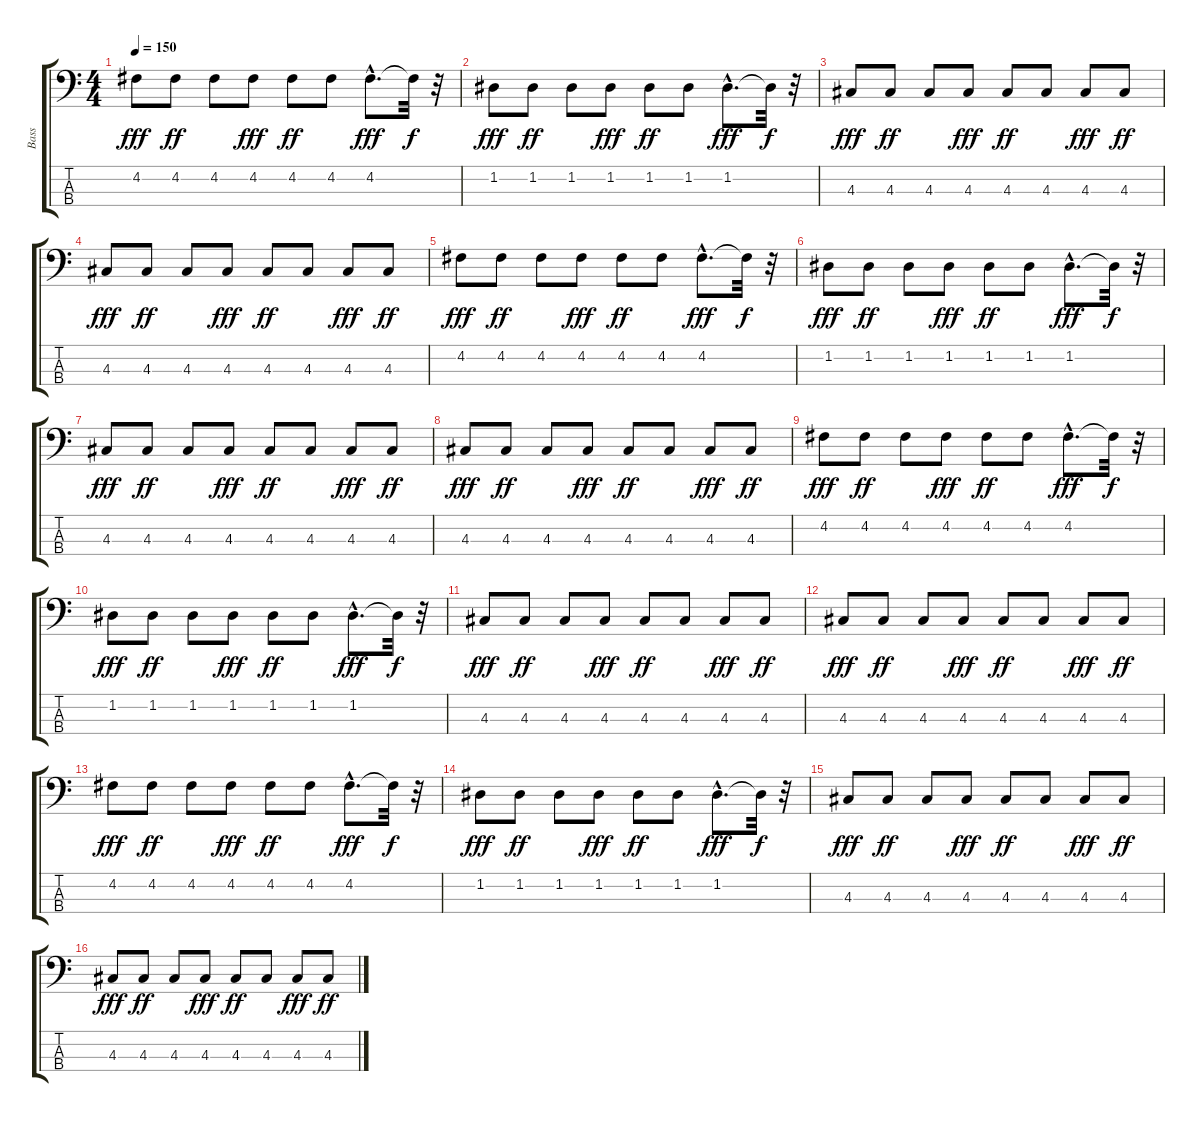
\track ("Bass" "Bass") {instrument electricbassfinger}
\staff {score tabs}
\tuning (G2 D2 A1 E1) {hide}
\ts (4 4)
\tempo 150
\clef f4
\ks c
4.2.8{dy fff} 4.2.8{dy ff} 4.2.8 4.2.8{dy fff} 4.2.8{dy ff} 4.2.8 4.2{hac}.8{d dy fff} 4.2{t}.32{dy f} r.32 |
1.2.8{dy fff} 1.2.8{dy ff} 1.2.8 1.2.8{dy fff} 1.2.8{dy ff} 1.2.8 1.2{hac}.8{d dy fff} 1.2{t}.32{dy f} r.32 |
4.3.8{dy fff} 4.3.8{dy ff} 4.3.8 4.3.8{dy fff} 4.3.8{dy ff} 4.3.8 4.3.8{dy fff} 4.3.8{dy ff} |
4.3.8{dy fff} 4.3.8{dy ff} 4.3.8 4.3.8{dy fff} 4.3.8{dy ff} 4.3.8 4.3.8{dy fff} 4.3.8{dy ff} |
4.2.8{dy fff} 4.2.8{dy ff} 4.2.8 4.2.8{dy fff} 4.2.8{dy ff} 4.2.8 4.2{hac}.8{d dy fff} 4.2{t}.32{dy f} r.32 |
1.2.8{dy fff} 1.2.8{dy ff} 1.2.8 1.2.8{dy fff} 1.2.8{dy ff} 1.2.8 1.2{hac}.8{d dy fff} 1.2{t}.32{dy f} r.32 |
4.3.8{dy fff} 4.3.8{dy ff} 4.3.8 4.3.8{dy fff} 4.3.8{dy ff} 4.3.8 4.3.8{dy fff} 4.3.8{dy ff} |
4.3.8{dy fff} 4.3.8{dy ff} 4.3.8 4.3.8{dy fff} 4.3.8{dy ff} 4.3.8 4.3.8{dy fff} 4.3.8{dy ff} |
4.2.8{dy fff} 4.2.8{dy ff} 4.2.8 4.2.8{dy fff} 4.2.8{dy ff} 4.2.8 4.2{hac}.8{d dy fff} 4.2{t}.32{dy f} r.32 |
1.2.8{dy fff} 1.2.8{dy ff} 1.2.8 1.2.8{dy fff} 1.2.8{dy ff} 1.2.8 1.2{hac}.8{d dy fff} 1.2{t}.32{dy f} r.32 |
4.3.8{dy fff} 4.3.8{dy ff} 4.3.8 4.3.8{dy fff} 4.3.8{dy ff} 4.3.8 4.3.8{dy fff} 4.3.8{dy ff} |
4.3.8{dy fff} 4.3.8{dy ff} 4.3.8 4.3.8{dy fff} 4.3.8{dy ff} 4.3.8 4.3.8{dy fff} 4.3.8{dy ff} |
4.2.8{dy fff} 4.2.8{dy ff} 4.2.8 4.2.8{dy fff} 4.2.8{dy ff} 4.2.8 4.2{hac}.8{d dy fff} 4.2{t}.32{dy f} r.32 |
1.2.8{dy fff} 1.2.8{dy ff} 1.2.8 1.2.8{dy fff} 1.2.8{dy ff} 1.2.8 1.2{hac}.8{d dy fff} 1.2{t}.32{dy f} r.32 |
4.3.8{dy fff} 4.3.8{dy ff} 4.3.8 4.3.8{dy fff} 4.3.8{dy ff} 4.3.8 4.3.8{dy fff} 4.3.8{dy ff} |
4.3.8{dy fff} 4.3.8{dy ff} 4.3.8 4.3.8{dy fff} 4.3.8{dy ff} 4.3.8 4.3.8{dy fff} 4.3.8{dy ff}
